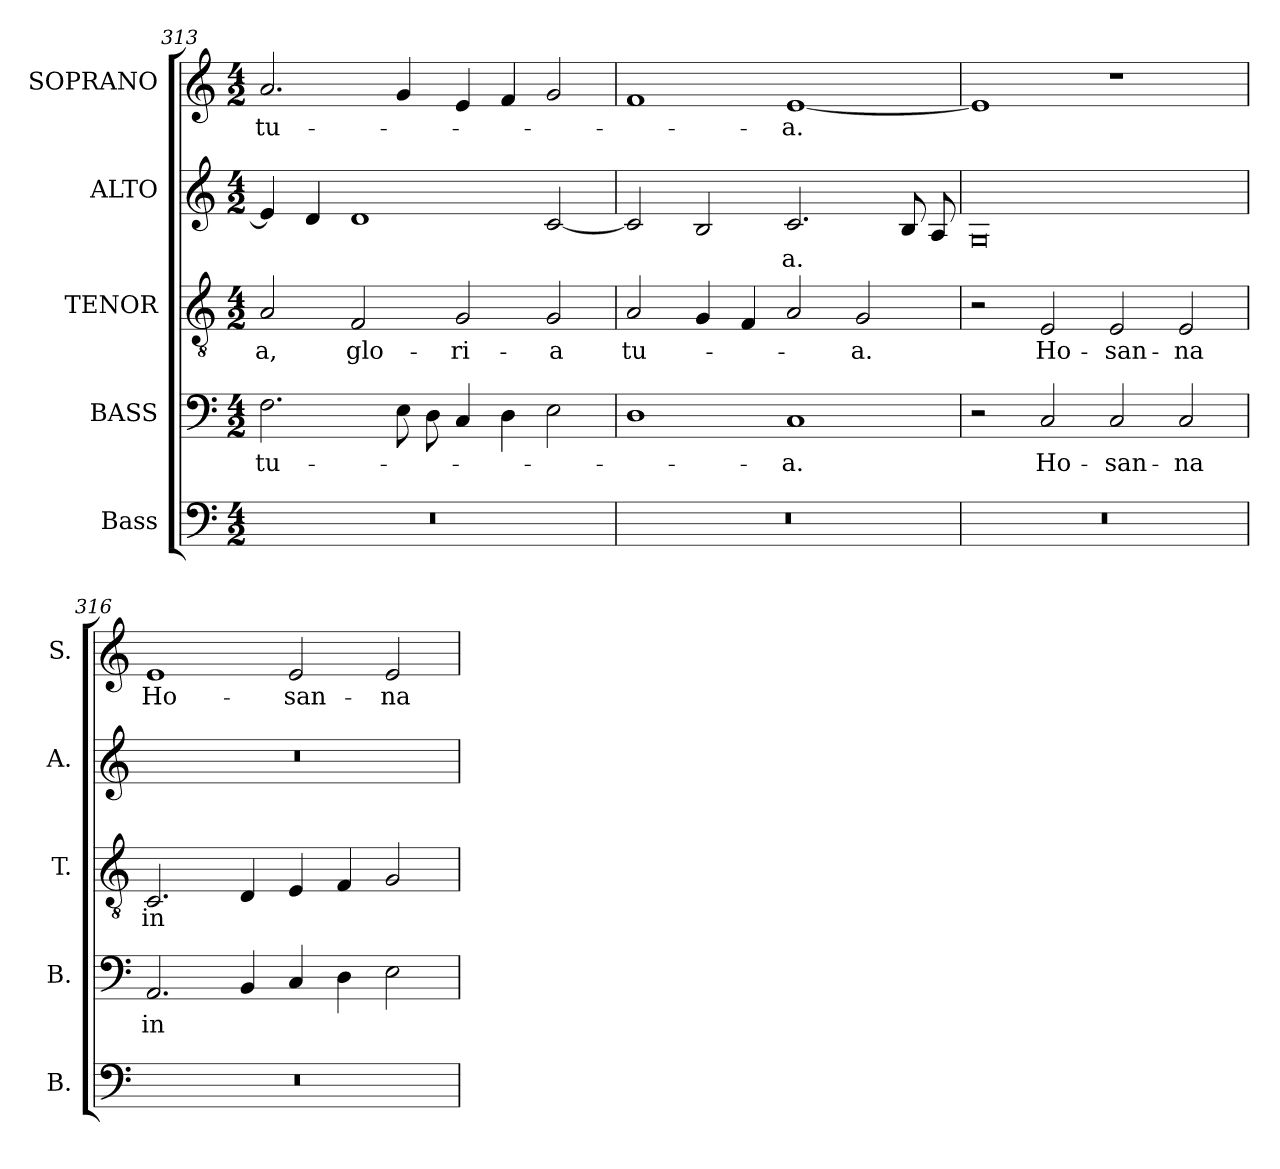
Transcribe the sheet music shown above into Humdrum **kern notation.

**kern	**kern	**text	**kern	**text	**kern	**text	**kern	**text
*part5	*part4	*part4	*part3	*part3	*part2	*part2	*part1	*part1
*staff5	*staff4	*staff4	*staff3	*staff3	*staff2	*staff2	*staff1	*staff1
*I"Bass	*I"BASS	*	*I"TENOR	*	*I"ALTO	*	*I"SOPRANO	*
*I'B.	*I'B.	*	*I'T.	*	*I'A.	*	*I'S.	*
*clefF4	*clefF4	*	*clefGv2	*	*clefG2	*	*clefG2	*
*	*	*	*ITrd7c12	*	*	*	*	*
*k[]	*k[]	*	*k[]	*	*k[]	*	*k[]	*
*C:	*C:	*	*C:	*	*C:	*	*C:	*
*M4/2	*M4/2	*	*M4/2	*	*M4/2	*	*M4/2	*
=313	=313	=313	=313	=313	=313	=313	=313	=313
!LO:N:vis=1	!	!	!	!	!	!	!	!
!	!	!LO:LY:b:color=#000000	!	!	!	!	!	!
!	!	!	!	!LO:LY:b:color=#000000	!	!	!	!
!	!	!	!	!	!	!	!	!LO:LY:b:color=#000000
0r	2.Fi\	tu-	2AAi/	-a,	4ei/]	.	2.ai/	tu-
.	.	.	.	.	4di/	.	.	.
!	!	!	!	!LO:LY:b:color=#000000	!	!	!	!
.	.	.	2FFi/	glo-	1di	.	.	.
.	8Ei\	.	.	.	.	.	4gi/	.
.	8Di\	.	.	.	.	.	.	.
!	!	!	!	!LO:LY:b:color=#000000	!	!	!	!
.	4Ci/	.	2GGi/	-ri-	.	.	4ei/	.
.	4Di\	.	.	.	.	.	4fi/	.
!	!	!	!	!LO:LY:b:color=#000000	!	!	!	!
.	2Ei\	.	2GGi/	-a	[2ci/	.	2gi/	.
=314	=314	=314	=314	=314	=314	=314	=314	=314
!LO:N:vis=1	!	!	!	!	!	!	!	!
!	!	!	!	!LO:LY:b:color=#000000	!	!	!	!
0r	1Di	.	2AAi/	tu-	2ci/]	.	1fi	.
.	.	.	4GGi/	.	2Bi/	.	.	.
.	.	.	4FFi/	.	.	.	.	.
!	!	!LO:LY:b:color=#000000	!	!	!	!	!	!
!	!	!	!	!	!	!LO:LY:b:color=#000000	!	!
!	!	!	!	!	!	!	!	!LO:LY:b:color=#000000
.	1Ci	-a.	2AAi/	.	2.ci/	-a.	[1ei	-a.
!	!	!	!	!LO:LY:b:color=#000000	!	!	!	!
.	.	.	2GGi/	-a.	.	.	.	.
.	.	.	.	.	8Bi/	.	.	.
.	.	.	.	.	8Ai/	.	.	.
!!LO:LB:g=z
=315	=315	=315	=315	=315	=315	=315	=315	=315
!LO:N:vis=1	!	!	!	!	!	!	!	!
0r	2r	.	2r	.	0Gi	.	1ei]	.
!	!	!LO:LY:b:color=#000000	!	!	!	!	!	!
!	!	!	!	!LO:LY:b:color=#000000	!	!	!	!
.	2Ci/	Ho-	2EEi/	Ho-	.	.	.	.
!	!	!LO:LY:b:color=#000000	!	!	!	!	!	!
!	!	!	!	!LO:LY:b:color=#000000	!	!	!	!
.	2Ci/	-san-	2EEi/	-san-	.	.	1r	.
!	!	!LO:LY:b:color=#000000	!	!	!	!	!	!
!	!	!	!	!LO:LY:b:color=#000000	!	!	!	!
.	2Ci/	-na	2EEi/	-na	.	.	.	.
=316	=316	=316	=316	=316	=316	=316	=316	=316
!LO:N:vis=1	!	!	!	!	!	!	!	!
!	!	!LO:LY:b:color=#000000	!	!	!	!	!	!
!	!	!	!	!LO:LY:b:color=#000000	!LO:N:vis=1	!	!	!
!	!	!	!	!	!	!	!	!LO:LY:b:color=#000000
0r	2.AAi/	in	2.CCi/	in	0r	.	1ei	Ho-
.	4BBi/	.	4DDi/	.	.	.	.	.
!	!	!	!	!	!	!	!	!LO:LY:b:color=#000000
.	4Ci/	.	4EEi/	.	.	.	2ei/	-san-
.	4Di\	.	4FFi/	.	.	.	.	.
!	!	!	!	!	!	!	!	!LO:LY:b:color=#000000
.	2Ei\	.	2GGi/	.	.	.	2ei/	-na
=	=	=	=	=	=	=	=	=
*-	*-	*-	*-	*-	*-	*-	*-	*-
